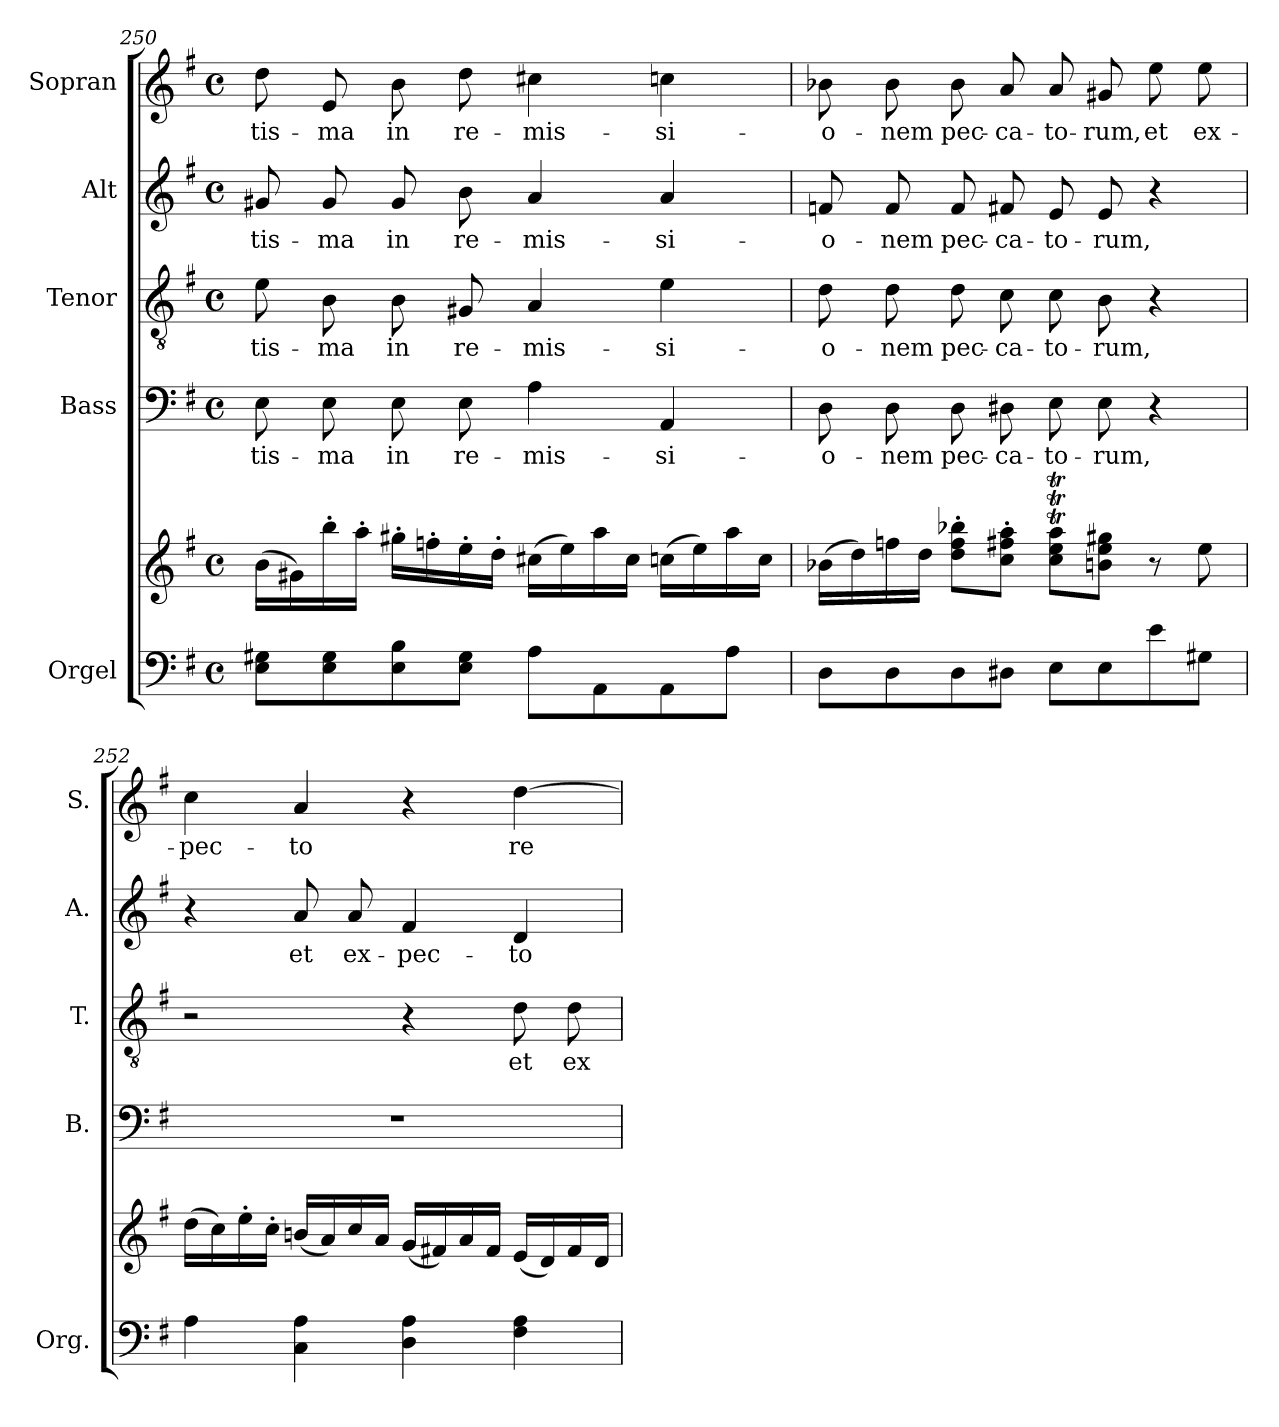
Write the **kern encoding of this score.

**kern	**kern	**kern	**text	**kern	**text	**kern	**text	**kern	**text
*part5	*part5	*part4	*part4	*part3	*part3	*part2	*part2	*part1	*part1
*staff6	*staff5	*staff4	*staff4	*staff3	*staff3	*staff2	*staff2	*staff1	*staff1
*I"Orgel	*	*I"Bass	*	*I"Tenor	*	*I"Alt	*	*I"Sopran	*
*I'Org.	*	*I'B.	*	*I'T.	*	*I'A.	*	*I'S.	*
*clefF4	*clefG2	*clefF4	*	*clefGv2	*	*clefG2	*	*clefG2	*
*k[f#]	*k[f#]	*k[f#]	*	*k[f#]	*	*k[f#]	*	*k[f#]	*
*G:	*G:	*G:	*	*G:	*	*G:	*	*G:	*
*M4/4	*M4/4	*M4/4	*	*M4/4	*	*M4/4	*	*M4/4	*
*met(c)	*met(c)	*met(c)	*	*met(c)	*	*met(c)	*	*met(c)	*
=250	=250	=250	=250	=250	=250	=250	=250	=250	=250
!	!	!	!LO:LY:b	!	!LO:LY:b	!	!LO:LY:b	!	!LO:LY:b
8E\ 8G#X\L	(>16b\LL	8E\	-tis-	8e\	-tis-	8g#X/	-tis-	8dd\	-tis-
.	16g#X\)	.	.	.	.	.	.	.	.
!	!	!	!LO:LY:b	!	!LO:LY:b	!	!LO:LY:b	!	!LO:LY:b
8E\ 8G#\	16bb'>\	8E\	-ma	8B\	-ma	8g#/	-ma	8e/	-ma
.	16aa'>\JJ	.	.	.	.	.	.	.	.
!	!	!	!LO:LY:b	!	!LO:LY:b	!	!LO:LY:b	!	!LO:LY:b
8E\ 8B\	16gg#X'>\LL	8E\	in	8B\	in	8g#/	in	8b\	in
.	16ffn'>\	.	.	.	.	.	.	.	.
!	!	!	!LO:LY:b	!	!LO:LY:b	!	!LO:LY:b	!	!LO:LY:b
8E\ 8G#\J	16ee'>\	8E\	re-	8G#X/	re-	8b\	re-	8dd\	re-
.	16dd'>\JJ	.	.	.	.	.	.	.	.
!	!	!	!LO:LY:b	!	!LO:LY:b	!	!LO:LY:b	!	!LO:LY:b
8A\L	(>16cc#X\LL	4A\	-mis-	4A/	-mis-	4a/	-mis-	4cc#X\	-mis-
.	16ee\)	.	.	.	.	.	.	.	.
8AA\	16aa\	.	.	.	.	.	.	.	.
.	16cc#\JJ	.	.	.	.	.	.	.	.
!	!	!	!LO:LY:b	!	!LO:LY:b	!	!LO:LY:b	!	!LO:LY:b
8AA\	(>16ccn\LL	4AA/	-si-	4e\	-si-	4a/	-si-	4ccn\	-si-
.	16ee\)	.	.	.	.	.	.	.	.
8A\J	16aa\	.	.	.	.	.	.	.	.
.	16cc\JJ	.	.	.	.	.	.	.	.
!!LO:LB:g=z
=251	=251	=251	=251	=251	=251	=251	=251	=251	=251
!	!	!	!LO:LY:b	!	!LO:LY:b	!	!LO:LY:b	!	!LO:LY:b
8D\L	(>16b-X\LL	8D\	-o-	8d\	-o-	8fn/	-o-	8b-X\	-o-
.	16dd\)	.	.	.	.	.	.	.	.
!	!	!	!LO:LY:b	!	!LO:LY:b	!	!LO:LY:b	!	!LO:LY:b
8D\	16ffn\	8D\	-nem	8d\	-nem	8f/	-nem	8b-\	-nem
.	16dd\JJ	.	.	.	.	.	.	.	.
!	!	!	!LO:LY:b	!	!LO:LY:b	!	!LO:LY:b	!	!LO:LY:b
8D\	8dd\'> 8ff\'> 8bb-X\'>L	8D\	pec-	8d\	pec-	8f/	pec-	8b-\	pec-
!	!	!	!LO:LY:b	!	!LO:LY:b	!	!LO:LY:b	!	!LO:LY:b
8D#X\J	8cc\'> 8ff#X\'> 8aa\'>J	8D#X\	-ca-	8c\	-ca-	8f#X/	-ca-	8a/	-ca-
!	!	!	!LO:LY:b	!	!LO:LY:b	!	!LO:LY:b	!	!LO:LY:b
8E\L	8cc\T 8ee\T 8aa\TL	8E\	-to-	8c\	-to-	8e/	-to-	8a/	-to-
!	!	!	!LO:LY:b	!	!LO:LY:b	!	!LO:LY:b	!	!LO:LY:b
8E\	8bn\ 8ee\ 8gg#X\J	8E\	-rum,	8B\	-rum,	8e/	-rum,	8g#X/	-rum,
!	!	!	!	!	!	!	!	!	!LO:LY:b
8e\	8r	4r	.	4r	.	4r	.	8ee\	et
!	!	!	!	!	!	!	!	!	!LO:LY:b
8G#X\J	8ee\	.	.	.	.	.	.	8ee\	ex-
=252	=252	=252	=252	=252	=252	=252	=252	=252	=252
!	!	!	!	!	!	!	!	!	!LO:LY:b
4A\	(>16dd\LL	1r	.	2r	.	4r	.	4cc\	-pec-
.	16cc\)	.	.	.	.	.	.	.	.
.	16ee'>\	.	.	.	.	.	.	.	.
.	16cc'>\JJ	.	.	.	.	.	.	.	.
!	!	!	!	!	!	!	!LO:LY:b	!	!LO:LY:b
4C\ 4A\	(<16bn/LL	.	.	.	.	8a/	et	4a/	-to
.	16a/)	.	.	.	.	.	.	.	.
!	!	!	!	!	!	!	!LO:LY:b	!	!
.	16cc/	.	.	.	.	8a/	ex-	.	.
.	16a/JJ	.	.	.	.	.	.	.	.
!	!	!	!	!	!	!	!LO:LY:b	!	!
4D\ 4A\	(<16g/LL	.	.	4r	.	4f#/	-pec-	4r	.
.	16f#X/)	.	.	.	.	.	.	.	.
.	16a/	.	.	.	.	.	.	.	.
.	16f#/JJ	.	.	.	.	.	.	.	.
!	!	!	!	!	!LO:LY:b	!	!LO:LY:b	!	!LO:LY:b
4F#\ 4A\	(<16e/LL	.	.	8d\	et	4d/	-to	[4dd\	re-
.	16d/)	.	.	.	.	.	.	.	.
!	!	!	!	!	!LO:LY:b	!	!	!	!
.	16f#/	.	.	8d\	ex-	.	.	.	.
.	16d/JJ	.	.	.	.	.	.	.	.
=	=	=	=	=	=	=	=	=	=
*-	*-	*-	*-	*-	*-	*-	*-	*-	*-
